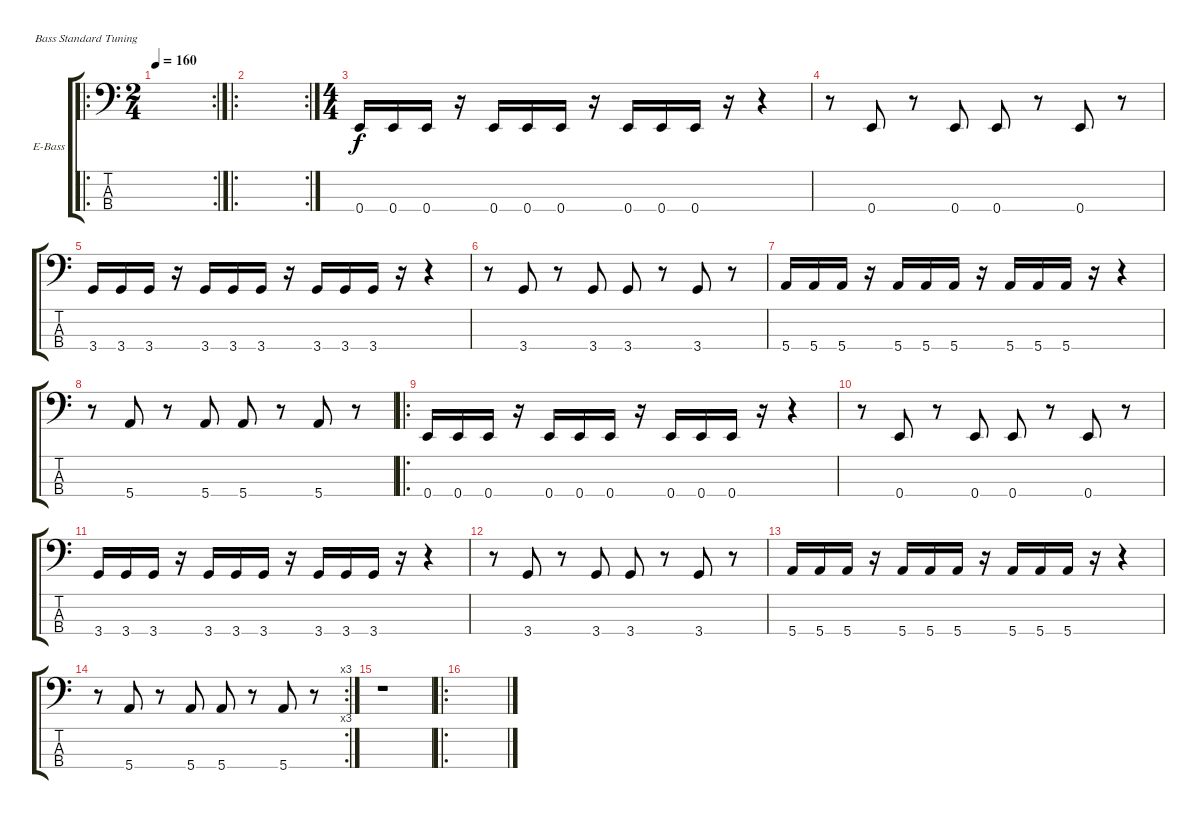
\defaultSystemsLayout 4
\bracketExtendMode groupsimilarinstruments
\firstSystemTrackNameOrientation horizontal
\otherSystemsTrackNameOrientation horizontal
\track ("Electric Bass" "E-Bass") {instrument electricbassfinger}
\staff {score tabs}
\tuning (G2 D2 A1 E1)
\ro
\rc 2
\ts (2 4)
\tempo 160
\clef f4
\ks c
|
\ro
\rc 2
|
\ts (4 4)
0.4.16 0.4.16 0.4.16 r.16 0.4.16 0.4.16 0.4.16 r.16 0.4.16 0.4.16 0.4.16 r.16 r.4 |
r.8 0.4.8 r.8 0.4.8 0.4.8 r.8 0.4.8 r.8 |
3.4.16 3.4.16 3.4.16 r.16 3.4.16 3.4.16 3.4.16 r.16 3.4.16 3.4.16 3.4.16 r.16 r.4 |
r.8 3.4.8 r.8 3.4.8 3.4.8 r.8 3.4.8 r.8 |
5.4.16 5.4.16 5.4.16 r.16 5.4.16 5.4.16 5.4.16 r.16 5.4.16 5.4.16 5.4.16 r.16 r.4 |
r.8 5.4.8 r.8 5.4.8 5.4.8 r.8 5.4.8 r.8 |
\ro
0.4.16 0.4.16 0.4.16 r.16 0.4.16 0.4.16 0.4.16 r.16 0.4.16 0.4.16 0.4.16 r.16 r.4 |
r.8 0.4.8 r.8 0.4.8 0.4.8 r.8 0.4.8 r.8 |
3.4.16 3.4.16 3.4.16 r.16 3.4.16 3.4.16 3.4.16 r.16 3.4.16 3.4.16 3.4.16 r.16 r.4 |
r.8 3.4.8 r.8 3.4.8 3.4.8 r.8 3.4.8 r.8 |
5.4.16 5.4.16 5.4.16 r.16 5.4.16 5.4.16 5.4.16 r.16 5.4.16 5.4.16 5.4.16 r.16 r.4 |
\rc 3
r.8 5.4.8 r.8 5.4.8 5.4.8 r.8 5.4.8 r.8 |
r.1 |
\ro
